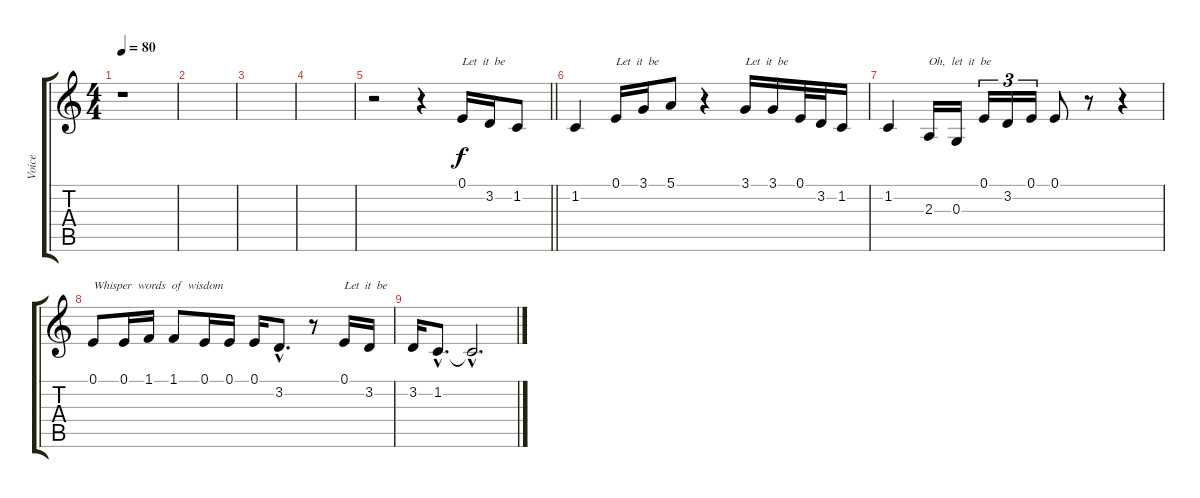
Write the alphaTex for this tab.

\track ("Voice" "Voice") {instrument lead8bassandlead}
\staff {score tabs}
\tuning (E4 B3 G3 D3 A2 E2) {hide}
\ts (4 4)
\tempo 80
\clef g2
\ks c
r.1{dy f} |
|
|
|
\barLineRight lightlight
r.2 r.4 0.1.16{txt "Let  it  be"} 3.2.16 1.2.8 |
1.2.4 0.1.16{txt "Let  it  be"} 3.1.16 5.1.8 r.4 3.1.16{txt "Let  it  be"} 3.1.16 0.1.32 3.2.32 1.2.16 |
1.2.4 2.3.16{txt "Oh,  let  it  be"} 0.3.16 0.1.16{tu (3 2)} 3.2.16{tu (3 2)} 0.1.16{tu (3 2)} 0.1.8 r.8 r.4 |
0.1.8{txt "Whisper  words  of  wisdom"} 0.1.16 1.1.16 1.1.8 0.1.16 0.1.16 0.1.16 3.2{hac}.8{d} r.8 0.1.16{txt "Let  it  be"} 3.2.16 |
3.2.16 1.2{hac}.8{d} 1.2{hac t}.2{d}
